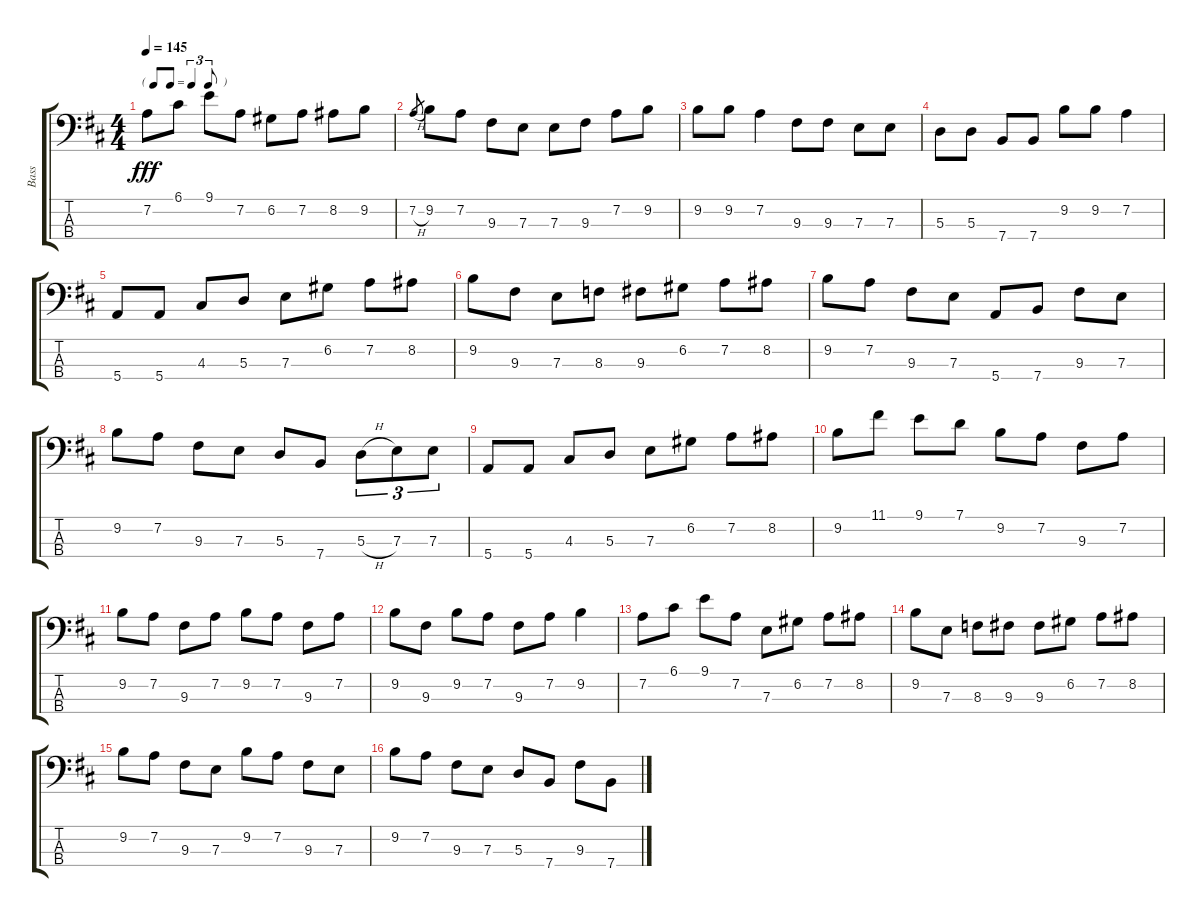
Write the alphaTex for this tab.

\track ("Bass" "Bass") {instrument electricbassfinger}
\staff {score tabs}
\tuning (G2 D2 A1 E1) {hide}
\ts (4 4)
\tf triplet8th
\tempo 145
\clef f4
\ks d
7.2.8{dy fff} 6.1.8 9.1.8 7.2.8 6.2.8 7.2.8 8.2.8 9.2.8 |
7.2{h}.8{gr} 9.2.8 7.2.8 9.3.8 7.3.8 7.3.8 9.3.8 7.2.8 9.2.8 |
9.2.8 9.2.8 7.2.4 9.3.8 9.3.8 7.3.8 7.3.8 |
5.3.8 5.3.8 7.4.8 7.4.8 9.2.8 9.2.8 7.2.4 |
5.4.8 5.4.8 4.3.8 5.3.8 7.3.8 6.2.8 7.2.8 8.2.8 |
9.2.8 9.3.8 7.3.8 8.3.8 9.3.8 6.2.8 7.2.8 8.2.8 |
9.2.8 7.2.8 9.3.8 7.3.8 5.4.8 7.4.8 9.3.8 7.3.8 |
9.2.8 7.2.8 9.3.8 7.3.8 5.3.8 7.4.8 5.3{h}.8{tu (3 2)} 7.3.8{tu (3 2)} 7.3.8{tu (3 2)} |
5.4.8 5.4.8 4.3.8 5.3.8 7.3.8 6.2.8 7.2.8 8.2.8 |
9.2.8 11.1.8 9.1.8 7.1.8 9.2.8 7.2.8 9.3.8 7.2.8 |
9.2.8 7.2.8 9.3.8 7.2.8 9.2.8 7.2.8 9.3.8 7.2.8 |
9.2.8 9.3.8 9.2.8 7.2.8 9.3.8 7.2.8 9.2.4 |
7.2.8 6.1.8 9.1.8 7.2.8 7.3.8 6.2.8 7.2.8 8.2.8 |
9.2.8 7.3.8 8.3.8 9.3.8 9.3.8 6.2.8 7.2.8 8.2.8 |
9.2.8 7.2.8 9.3.8 7.3.8 9.2.8 7.2.8 9.3.8 7.3.8 |
9.2.8 7.2.8 9.3.8 7.3.8 5.3.8 7.4.8 9.3.8 7.4.8
